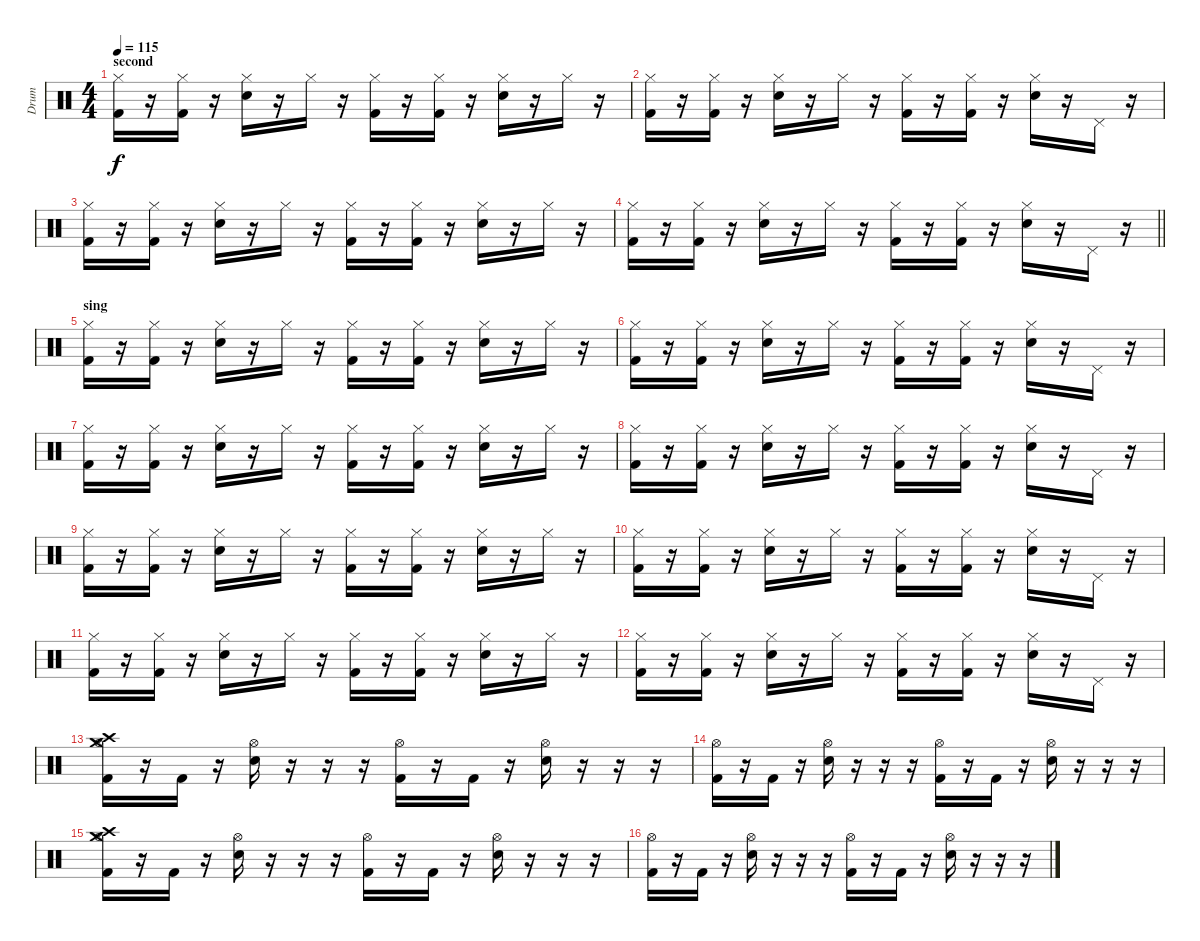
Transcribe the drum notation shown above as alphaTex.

\track ("Drum" "Drum") {instrument percussion}
\staff {score}
\articulation defaults
\ts (4 4)
\section ("" "second")
\tempo 115
\clef neutral
\ks c
("Hi-Hat (closed)" "Kick (hit) 2").16{dy f} r.16 ("Hi-Hat (closed)" "Kick (hit) 2").16 r.16 ("Hi-Hat (closed)" "Electric Snare (hit)").16 r.16 "Hi-Hat (closed)".16 r.16 ("Hi-Hat (closed)" "Kick (hit) 2").16 r.16 ("Hi-Hat (closed)" "Kick (hit) 2").16 r.16 ("Hi-Hat (closed)" "Electric Snare (hit)").16 r.16 "Hi-Hat (closed)".16 r.16 |
("Hi-Hat (closed)" "Kick (hit) 2").16 r.16 ("Hi-Hat (closed)" "Kick (hit) 2").16 r.16 ("Hi-Hat (closed)" "Electric Snare (hit)").16 r.16 "Hi-Hat (closed)".16 r.16 ("Hi-Hat (closed)" "Kick (hit) 2").16 r.16 ("Hi-Hat (closed)" "Kick (hit) 2").16 r.16 ("Hi-Hat (closed)" "Electric Snare (hit)").16 r.16 "Pedal Hi-Hat (hit)".16 r.16 |
("Hi-Hat (closed)" "Kick (hit) 2").16 r.16 ("Hi-Hat (closed)" "Kick (hit) 2").16 r.16 ("Hi-Hat (closed)" "Electric Snare (hit)").16 r.16 "Hi-Hat (closed)".16 r.16 ("Hi-Hat (closed)" "Kick (hit) 2").16 r.16 ("Hi-Hat (closed)" "Kick (hit) 2").16 r.16 ("Hi-Hat (closed)" "Electric Snare (hit)").16 r.16 "Hi-Hat (closed)".16 r.16 |
\barLineRight lightlight
("Hi-Hat (closed)" "Kick (hit) 2").16 r.16 ("Hi-Hat (closed)" "Kick (hit) 2").16 r.16 ("Hi-Hat (closed)" "Electric Snare (hit)").16 r.16 "Hi-Hat (closed)".16 r.16 ("Hi-Hat (closed)" "Kick (hit) 2").16 r.16 ("Hi-Hat (closed)" "Kick (hit) 2").16 r.16 ("Hi-Hat (closed)" "Electric Snare (hit)").16 r.16 "Pedal Hi-Hat (hit)".16 r.16 |
\section ("" "sing")
("Hi-Hat (closed)" "Kick (hit) 2").16 r.16 ("Hi-Hat (closed)" "Kick (hit) 2").16 r.16 ("Hi-Hat (closed)" "Electric Snare (hit)").16 r.16 "Hi-Hat (closed)".16 r.16 ("Hi-Hat (closed)" "Kick (hit) 2").16 r.16 ("Hi-Hat (closed)" "Kick (hit) 2").16 r.16 ("Hi-Hat (closed)" "Electric Snare (hit)").16 r.16 "Hi-Hat (closed)".16 r.16 |
("Hi-Hat (closed)" "Kick (hit) 2").16 r.16 ("Hi-Hat (closed)" "Kick (hit) 2").16 r.16 ("Hi-Hat (closed)" "Electric Snare (hit)").16 r.16 "Hi-Hat (closed)".16 r.16 ("Hi-Hat (closed)" "Kick (hit) 2").16 r.16 ("Hi-Hat (closed)" "Kick (hit) 2").16 r.16 ("Hi-Hat (closed)" "Electric Snare (hit)").16 r.16 "Pedal Hi-Hat (hit)".16 r.16 |
("Hi-Hat (closed)" "Kick (hit) 2").16 r.16 ("Hi-Hat (closed)" "Kick (hit) 2").16 r.16 ("Hi-Hat (closed)" "Electric Snare (hit)").16 r.16 "Hi-Hat (closed)".16 r.16 ("Hi-Hat (closed)" "Kick (hit) 2").16 r.16 ("Hi-Hat (closed)" "Kick (hit) 2").16 r.16 ("Hi-Hat (closed)" "Electric Snare (hit)").16 r.16 "Hi-Hat (closed)".16 r.16 |
("Hi-Hat (closed)" "Kick (hit) 2").16 r.16 ("Hi-Hat (closed)" "Kick (hit) 2").16 r.16 ("Hi-Hat (closed)" "Electric Snare (hit)").16 r.16 "Hi-Hat (closed)".16 r.16 ("Hi-Hat (closed)" "Kick (hit) 2").16 r.16 ("Hi-Hat (closed)" "Kick (hit) 2").16 r.16 ("Hi-Hat (closed)" "Electric Snare (hit)").16 r.16 "Pedal Hi-Hat (hit)".16 r.16 |
("Hi-Hat (closed)" "Kick (hit) 2").16 r.16 ("Hi-Hat (closed)" "Kick (hit) 2").16 r.16 ("Hi-Hat (closed)" "Electric Snare (hit)").16 r.16 "Hi-Hat (closed)".16 r.16 ("Hi-Hat (closed)" "Kick (hit) 2").16 r.16 ("Hi-Hat (closed)" "Kick (hit) 2").16 r.16 ("Hi-Hat (closed)" "Electric Snare (hit)").16 r.16 "Hi-Hat (closed)".16 r.16 |
("Hi-Hat (closed)" "Kick (hit) 2").16 r.16 ("Hi-Hat (closed)" "Kick (hit) 2").16 r.16 ("Hi-Hat (closed)" "Electric Snare (hit)").16 r.16 "Hi-Hat (closed)".16 r.16 ("Hi-Hat (closed)" "Kick (hit) 2").16 r.16 ("Hi-Hat (closed)" "Kick (hit) 2").16 r.16 ("Hi-Hat (closed)" "Electric Snare (hit)").16 r.16 "Pedal Hi-Hat (hit)".16 r.16 |
("Hi-Hat (closed)" "Kick (hit) 2").16 r.16 ("Hi-Hat (closed)" "Kick (hit) 2").16 r.16 ("Hi-Hat (closed)" "Electric Snare (hit)").16 r.16 "Hi-Hat (closed)".16 r.16 ("Hi-Hat (closed)" "Kick (hit) 2").16 r.16 ("Hi-Hat (closed)" "Kick (hit) 2").16 r.16 ("Hi-Hat (closed)" "Electric Snare (hit)").16 r.16 "Hi-Hat (closed)".16 r.16 |
("Hi-Hat (closed)" "Kick (hit) 2").16 r.16 ("Hi-Hat (closed)" "Kick (hit) 2").16 r.16 ("Hi-Hat (closed)" "Electric Snare (hit)").16 r.16 "Hi-Hat (closed)".16 r.16 ("Hi-Hat (closed)" "Kick (hit) 2").16 r.16 ("Hi-Hat (closed)" "Kick (hit) 2").16 r.16 ("Hi-Hat (closed)" "Electric Snare (hit)").16 r.16 "Pedal Hi-Hat (hit)".16 r.16 |
("Hi-Hat (open)" "Kick (hit) 2" "Crash high (hit)" "Crash medium (hit)").16 r.16 "Kick (hit) 2".16 r.16 ("Hi-Hat (open)" "Electric Snare (hit)").16 r.16 r.16 r.16 ("Hi-Hat (open)" "Kick (hit) 2").16 r.16 "Kick (hit) 2".16 r.16 ("Hi-Hat (open)" "Electric Snare (hit)").16 r.16 r.16 r.16 |
("Hi-Hat (open)" "Kick (hit) 2").16 r.16 "Kick (hit) 2".16 r.16 ("Hi-Hat (open)" "Electric Snare (hit)").16 r.16 r.16 r.16 ("Hi-Hat (open)" "Kick (hit) 2").16 r.16 "Kick (hit) 2".16 r.16 ("Hi-Hat (open)" "Electric Snare (hit)").16 r.16 r.16 r.16 |
("Hi-Hat (open)" "Kick (hit) 2" "Crash high (hit)" "Crash medium (hit)").16 r.16 "Kick (hit) 2".16 r.16 ("Hi-Hat (open)" "Electric Snare (hit)").16 r.16 r.16 r.16 ("Hi-Hat (open)" "Kick (hit) 2").16 r.16 "Kick (hit) 2".16 r.16 ("Hi-Hat (open)" "Electric Snare (hit)").16 r.16 r.16 r.16 |
("Hi-Hat (open)" "Kick (hit) 2").16 r.16 "Kick (hit) 2".16 r.16 ("Hi-Hat (open)" "Electric Snare (hit)").16 r.16 r.16 r.16 ("Hi-Hat (open)" "Kick (hit) 2").16 r.16 "Kick (hit) 2".16 r.16 ("Hi-Hat (open)" "Electric Snare (hit)").16 r.16 r.16 r.16
